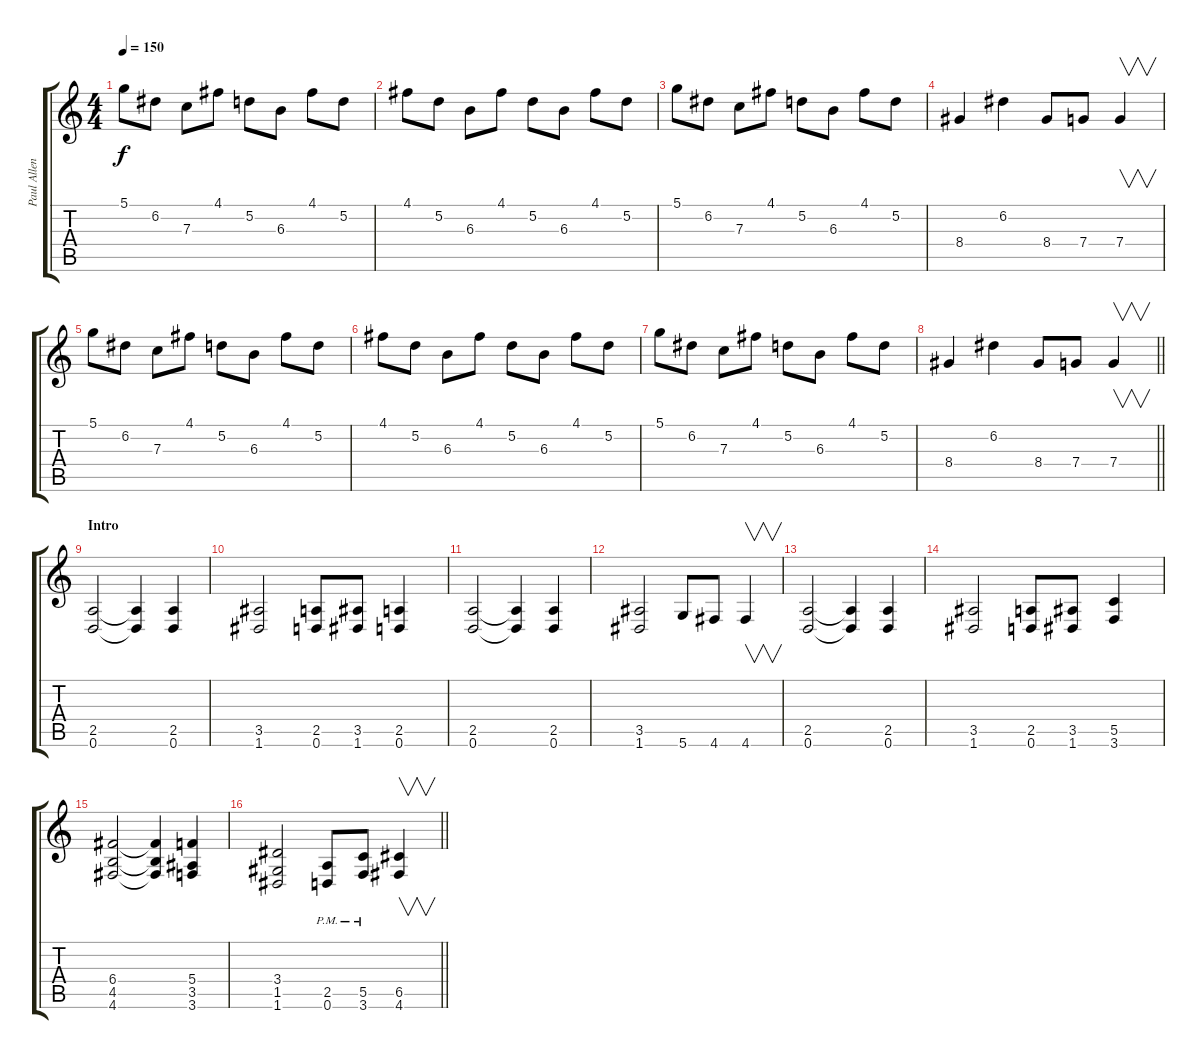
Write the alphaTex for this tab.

\track ("Paul Allender" "Paul Allen") {instrument distortionguitar}
\staff {score tabs}
\tuning (D4 A3 F3 C3 G2 D2) {hide}
\ts (4 4)
\tempo 150
\clef g2
\ks c
5.1.8{dy f} 6.2.8 7.3.8 4.1.8 5.2.8 6.3.8 4.1.8 5.2.8 |
4.1.8 5.2.8 6.3.8 4.1.8 5.2.8 6.3.8 4.1.8 5.2.8 |
5.1.8 6.2.8 7.3.8 4.1.8 5.2.8 6.3.8 4.1.8 5.2.8 |
8.4.4 6.2.4 8.4.8 7.4.8 7.4.4{v} |
5.1.8 6.2.8 7.3.8 4.1.8 5.2.8 6.3.8 4.1.8 5.2.8 |
4.1.8 5.2.8 6.3.8 4.1.8 5.2.8 6.3.8 4.1.8 5.2.8 |
5.1.8 6.2.8 7.3.8 4.1.8 5.2.8 6.3.8 4.1.8 5.2.8 |
\barLineRight lightlight
8.4.4 6.2.4 8.4.8 7.4.8 7.4.4{v} |
\section ("" "Intro")
(2.5 0.6).2 (2.5{t} 0.6{t}).4 (2.5 0.6).4 |
(3.5 1.6).2 (2.5 0.6).8 (3.5 1.6).8 (2.5 0.6).4 |
(2.5 0.6).2 (2.5{t} 0.6{t}).4 (2.5 0.6).4 |
(3.5 1.6).2 5.6.8 4.6.8 4.6.4{v} |
(2.5 0.6).2 (2.5{t} 0.6{t}).4 (2.5 0.6).4 |
(3.5 1.6).2 (2.5 0.6).8 (3.5 1.6).8 (5.5 3.6).4 |
(6.4 4.5 4.6).2 (6.4{t} 4.5{t} 4.6{t}).4 (5.4 3.5 3.6).4 |
\barLineRight lightlight
(3.4 1.5 1.6).2 (2.5{pm} 0.6{pm}).8 (5.5{pm} 3.6{pm}).8 (6.5 4.6).4{v}
